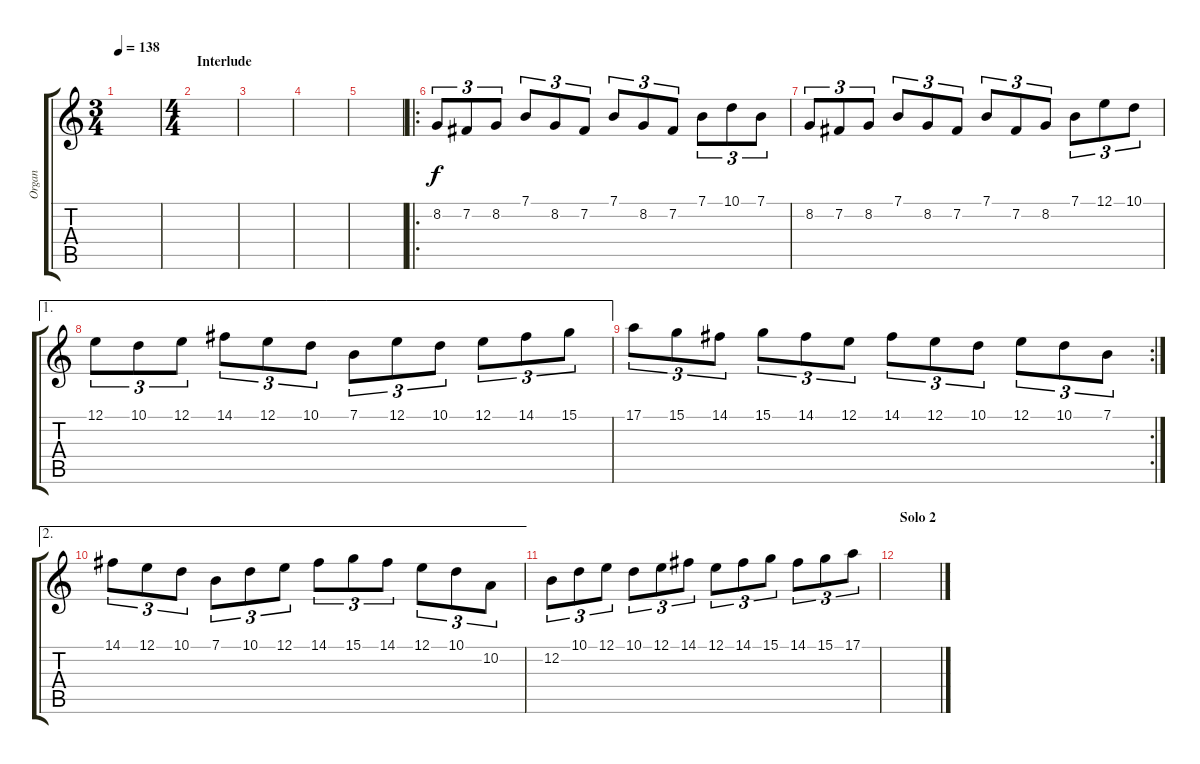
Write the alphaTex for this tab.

\track ("Organ" "Organ") {instrument drawbarorgan}
\staff {score tabs}
\tuning (E4 B3 G3 D3 A2 E2) {hide}
\ts (3 4)
\tempo 138
\clef g2
\ks c
|
\ts (4 4)
\section ("" "Interlude")
|
|
|
|
\ro
8.2.8{tu (3 2) instrument lead1square} 7.2.8{tu (3 2)} 8.2.8{tu (3 2)} 7.1.8{tu (3 2)} 8.2.8{tu (3 2)} 7.2.8{tu (3 2)} 7.1.8{tu (3 2)} 8.2.8{tu (3 2)} 7.2.8{tu (3 2)} 7.1.8{tu (3 2)} 10.1.8{tu (3 2)} 7.1.8{tu (3 2)} |
8.2.8{tu (3 2)} 7.2.8{tu (3 2)} 8.2.8{tu (3 2)} 7.1.8{tu (3 2)} 8.2.8{tu (3 2)} 7.2.8{tu (3 2)} 7.1.8{tu (3 2)} 7.2.8{tu (3 2)} 8.2.8{tu (3 2)} 7.1.8{tu (3 2)} 12.1.8{tu (3 2)} 10.1.8{tu (3 2)} |
\ae 1
12.1.8{tu (3 2)} 10.1.8{tu (3 2)} 12.1.8{tu (3 2)} 14.1.8{tu (3 2)} 12.1.8{tu (3 2)} 10.1.8{tu (3 2)} 7.1.8{tu (3 2)} 12.1.8{tu (3 2)} 10.1.8{tu (3 2)} 12.1.8{tu (3 2)} 14.1.8{tu (3 2)} 15.1.8{tu (3 2)} |
\rc 2
17.1.8{tu (3 2)} 15.1.8{tu (3 2)} 14.1.8{tu (3 2)} 15.1.8{tu (3 2)} 14.1.8{tu (3 2)} 12.1.8{tu (3 2)} 14.1.8{tu (3 2)} 12.1.8{tu (3 2)} 10.1.8{tu (3 2)} 12.1.8{tu (3 2)} 10.1.8{tu (3 2)} 7.1.8{tu (3 2)} |
\ae 2
14.1.8{tu (3 2)} 12.1.8{tu (3 2)} 10.1.8{tu (3 2)} 7.1.8{tu (3 2)} 10.1.8{tu (3 2)} 12.1.8{tu (3 2)} 14.1.8{tu (3 2)} 15.1.8{tu (3 2)} 14.1.8{tu (3 2)} 12.1.8{tu (3 2)} 10.1.8{tu (3 2)} 10.2.8{tu (3 2)} |
12.2.8{tu (3 2)} 10.1.8{tu (3 2)} 12.1.8{tu (3 2)} 10.1.8{tu (3 2)} 12.1.8{tu (3 2)} 14.1.8{tu (3 2)} 12.1.8{tu (3 2)} 14.1.8{tu (3 2)} 15.1.8{tu (3 2)} 14.1.8{tu (3 2)} 15.1.8{tu (3 2)} 17.1.8{tu (3 2)} |
\section ("" "Solo 2")
